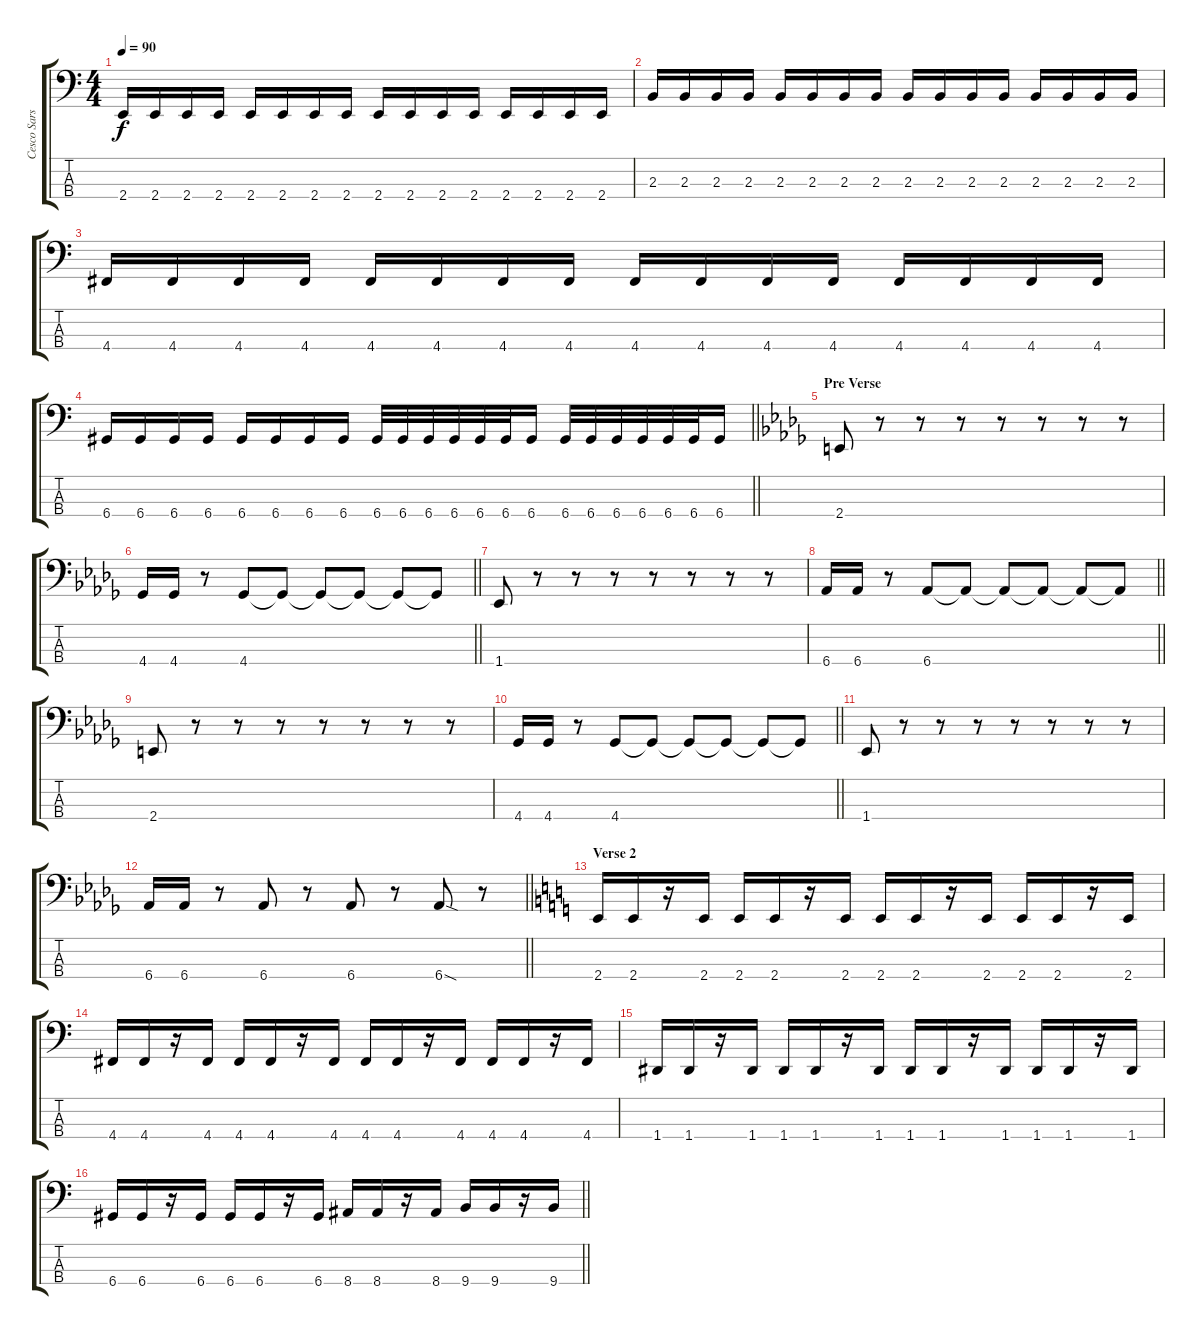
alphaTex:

\track ("Cesco Sarsano (Bass)" "Cesco Sars") {instrument electricbasspick}
\staff {score tabs}
\tuning (G2 D2 A1 D1) {hide}
\ts (4 4)
\tempo 90
\clef f4
\ks c
2.4.16{dy f} 2.4.16 2.4.16 2.4.16 2.4.16 2.4.16 2.4.16 2.4.16 2.4.16 2.4.16 2.4.16 2.4.16 2.4.16 2.4.16 2.4.16 2.4.16 |
2.3.16 2.3.16 2.3.16 2.3.16 2.3.16 2.3.16 2.3.16 2.3.16 2.3.16 2.3.16 2.3.16 2.3.16 2.3.16 2.3.16 2.3.16 2.3.16 |
4.4.16 4.4.16 4.4.16 4.4.16 4.4.16 4.4.16 4.4.16 4.4.16 4.4.16 4.4.16 4.4.16 4.4.16 4.4.16 4.4.16 4.4.16 4.4.16 |
\barLineRight lightlight
6.4.16 6.4.16 6.4.16 6.4.16 6.4.16 6.4.16 6.4.16 6.4.16 6.4.32 6.4.32 6.4.32 6.4.32 6.4.32 6.4.32 6.4.16 6.4.32 6.4.32 6.4.32 6.4.32 6.4.32 6.4.32 6.4.16 |
\section ("" "Pre Verse")
\ks db
2.4.8 r.8 r.8 r.8 r.8 r.8 r.8 r.8 |
\barLineRight lightlight
4.4.16 4.4.16 r.8 4.4.8 4.4{t}.8 4.4{t}.8 4.4{t}.8 4.4{t}.8 4.4{t}.8 |
1.4.8 r.8 r.8 r.8 r.8 r.8 r.8 r.8 |
\barLineRight lightlight
6.4.16 6.4.16 r.8 6.4.8 6.4{t}.8 6.4{t}.8 6.4{t}.8 6.4{t}.8 6.4{t}.8 |
2.4.8 r.8 r.8 r.8 r.8 r.8 r.8 r.8 |
\barLineRight lightlight
4.4.16 4.4.16 r.8 4.4.8 4.4{t}.8 4.4{t}.8 4.4{t}.8 4.4{t}.8 4.4{t}.8 |
1.4.8 r.8 r.8 r.8 r.8 r.8 r.8 r.8 |
\barLineRight lightlight
6.4.16 6.4.16 r.8 6.4.8 r.8 6.4.8 r.8 6.4{sod}.8 r.8 |
\section ("" "Verse 2")
\ks c
2.4.16 2.4.16 r.16 2.4.16 2.4.16 2.4.16 r.16 2.4.16 2.4.16 2.4.16 r.16 2.4.16 2.4.16 2.4.16 r.16 2.4.16 |
4.4.16 4.4.16 r.16 4.4.16 4.4.16 4.4.16 r.16 4.4.16 4.4.16 4.4.16 r.16 4.4.16 4.4.16 4.4.16 r.16 4.4.16 |
1.4.16 1.4.16 r.16 1.4.16 1.4.16 1.4.16 r.16 1.4.16 1.4.16 1.4.16 r.16 1.4.16 1.4.16 1.4.16 r.16 1.4.16 |
\barLineRight lightlight
6.4.16 6.4.16 r.16 6.4.16 6.4.16 6.4.16 r.16 6.4.16 8.4.16 8.4.16 r.16 8.4.16 9.4.16 9.4.16 r.16 9.4.16
